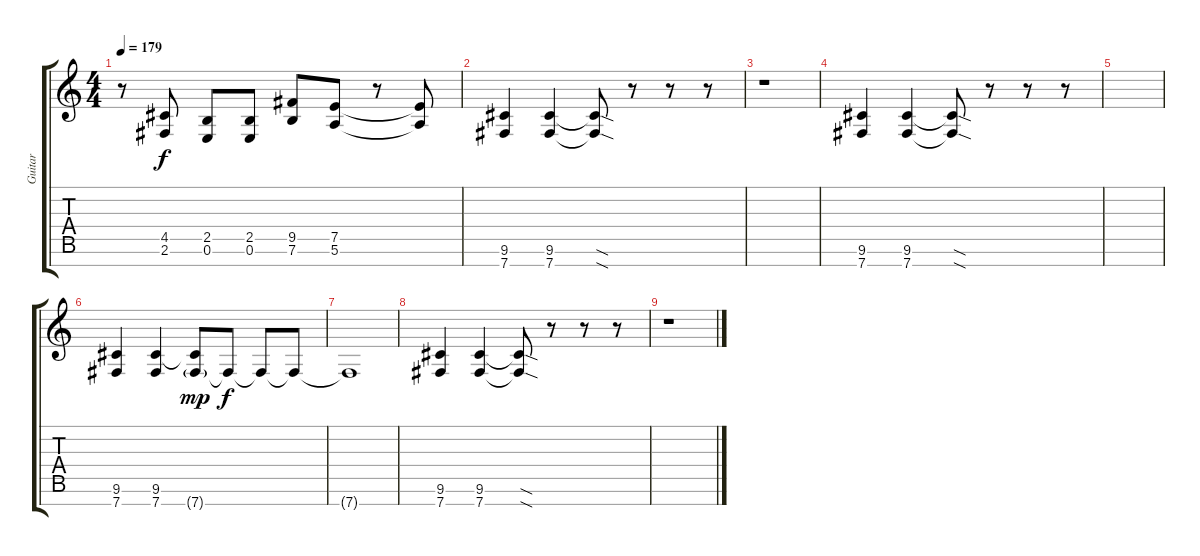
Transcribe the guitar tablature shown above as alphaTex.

\track ("Guitar" "Guitar") {instrument overdrivenguitar}
\staff {score tabs}
\tuning (E4 B3 G3 D3 A2 E2 B1) {hide}
\ts (4 4)
\tempo 179
\clef g2
\ks c
r.8{dy f} (4.5 2.6).8 (2.5 0.6).8 (2.5 0.6).8 (9.5 7.6).8 (7.5 5.6).8 r.8 (7.5{t} 5.6{t}).8 |
(9.6 7.7).4 (9.6 7.7).4 (9.6{sod t} 7.7{sod t}).8 r.8 r.8 r.8 |
r.1 |
(9.6 7.7).4 (9.6 7.7).4 (9.6{sod t} 7.7{sod t}).8 r.8 r.8 r.8 |
|
(9.6 7.7).4 (9.6 7.7).4 (9.6{t} 7.7{g}).8{dy mp} 7.7{t}.8{dy f} 7.7{t}.8 7.7{t}.8 |
7.7{t}.1 |
(9.6 7.7).4 (9.6 7.7).4 (9.6{sod t} 7.7{sod t}).8 r.8 r.8 r.8 |
r.1
